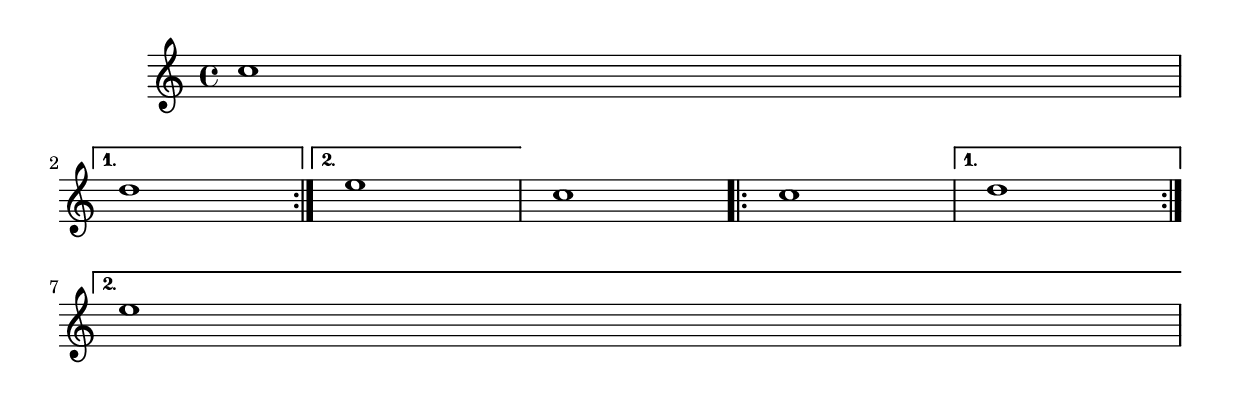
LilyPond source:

\version "2.3.22"

\header{
texidoc="
Across linebreaks, the left edge of a first and second alternative
bracket should be equal.
"
}

    \layout { raggedright= ##t }

\score  {

\context Staff\relative c''  {
	\repeat "volta" 2 { c1 \break } \alternative { d e }
	c1
	\repeat "volta" 2 { c1 } \alternative { { d \break}  e }

}
}

